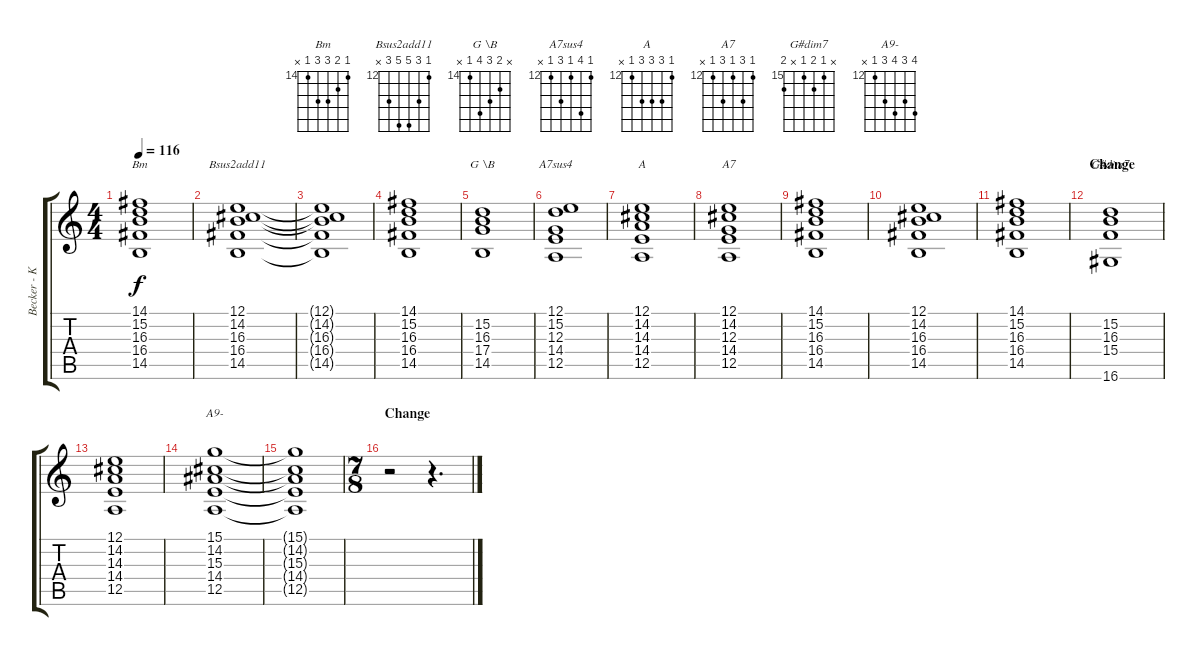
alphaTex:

\track ("Becker - Keyboard" "Becker - K") {instrument pad2warm}
\staff {score tabs}
\tuning (E4 B3 G3 D3 A2 E2) {hide}
\chord ("Bm" 14 15 16 16 14 x) {firstfret 14}
\chord ("Bsus2add11" 12 14 16 16 14 x) {firstfret 12}
\chord ("G \\B" x 15 16 17 14 x) {firstfret 14}
\chord ("A7sus4" 12 15 12 14 12 x) {firstfret 12}
\chord ("A" 12 14 14 14 12 x) {firstfret 12}
\chord ("A7" 12 14 12 14 12 x) {firstfret 12}
\chord ("G#dim7" x 15 16 15 x 16) {firstfret 15}
\chord ("A9-" 15 14 15 14 12 x) {firstfret 12}
\ts (4 4)
\tempo 116
\clef g2
\ks c
(14.1{t} 15.2{t} 16.3{t} 16.4{t} 14.5{t}).1{ch "Bm" dy f} |
(12.1 14.2 16.3 16.4 14.5).1{ch "Bsus2add11"} |
(12.1{t} 14.2{t} 16.3{t} 16.4{t} 14.5{t}).1 |
(14.1 15.2 16.3 16.4 14.5).1 |
(15.2 16.3 17.4 14.5).1{ch "G \\B"} |
(12.1 15.2 12.3 14.4 12.5).1{ch "A7sus4"} |
(12.1 14.2 14.3 14.4 12.5).1{ch "A"} |
(12.1 14.2 12.3 14.4 12.5).1{ch "A7"} |
(14.1 15.2 16.3 16.4 14.5).1 |
(12.1 14.2 16.3 16.4 14.5).1 |
(14.1 15.2 16.3 16.4 14.5).1 |
\section ("" "Change")
(15.2 16.3 15.4 16.6).1{ch "G#dim7"} |
(12.1 14.2 14.3 14.4 12.5).1 |
(15.1 14.2 15.3 14.4 12.5).1{ch "A9-"} |
(15.1{t} 14.2{t} 15.3{t} 14.4{t} 12.5{t}).1 |
\ts (7 8)
\section ("" "Change")
r.2 r.4{d}
